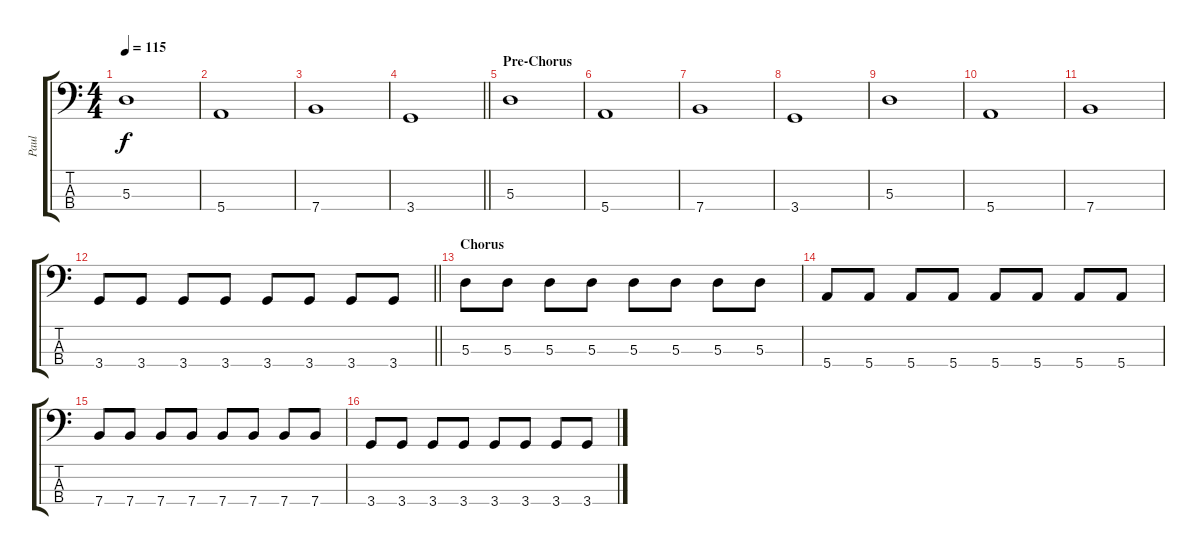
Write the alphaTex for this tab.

\track ("Paul" "Paul") {instrument electricbassfinger}
\staff {score tabs}
\tuning (G2 D2 A1 E1) {hide}
\ts (4 4)
\tempo 115
\clef f4
\ks c
5.3.1{dy f} |
5.4.1 |
7.4.1 |
\barLineRight lightlight
3.4.1 |
\section ("" "Pre-Chorus")
5.3.1 |
5.4.1 |
7.4.1 |
3.4.1 |
5.3.1 |
5.4.1 |
7.4.1 |
\barLineRight lightlight
3.4.8 3.4.8 3.4.8 3.4.8 3.4.8 3.4.8 3.4.8 3.4.8 |
\section ("" "Chorus")
5.3.8 5.3.8 5.3.8 5.3.8 5.3.8 5.3.8 5.3.8 5.3.8 |
5.4.8 5.4.8 5.4.8 5.4.8 5.4.8 5.4.8 5.4.8 5.4.8 |
7.4.8 7.4.8 7.4.8 7.4.8 7.4.8 7.4.8 7.4.8 7.4.8 |
3.4.8 3.4.8 3.4.8 3.4.8 3.4.8 3.4.8 3.4.8 3.4.8
